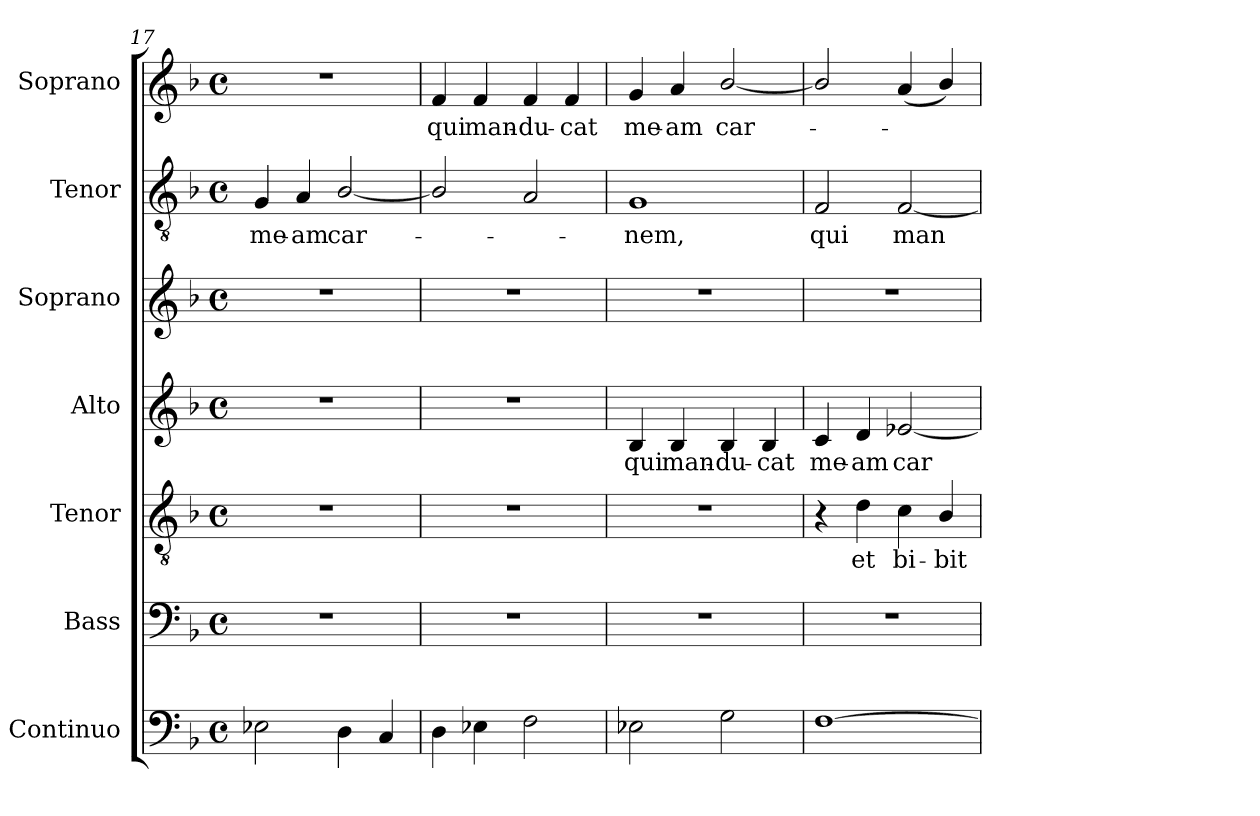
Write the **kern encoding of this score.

**kern	**kern	**kern	**text	**kern	**text	**kern	**kern	**text	**kern	**text
*part7	*part6	*part5	*part5	*part4	*part4	*part3	*part2	*part2	*part1	*part1
*staff7	*staff6	*staff5	*staff5	*staff4	*staff4	*staff3	*staff2	*staff2	*staff1	*staff1
*I"Continuo	*I"Bass	*I"Tenor	*	*I"Alto	*	*I"Soprano	*I"Tenor	*	*I"Soprano	*
*I'Cont.	*I'B.	*I'T.	*	*I'A.	*	*I'S.	*I'T.	*	*I'S.	*
*clefF4	*clefF4	*clefGv2	*	*clefG2	*	*clefG2	*clefGv2	*	*clefG2	*
*	*	*ITrd7c12	*	*	*	*	*ITrd7c12	*	*	*
*k[b-]	*k[b-]	*k[b-]	*	*k[b-]	*	*k[b-]	*k[b-]	*	*k[b-]	*
*F:	*F:	*F:	*	*F:	*	*F:	*F:	*	*F:	*
*M4/4	*M4/4	*M4/4	*	*M4/4	*	*M4/4	*M4/4	*	*M4/4	*
*met(c)	*met(c)	*met(c)	*	*met(c)	*	*met(c)	*met(c)	*	*met(c)	*
=17	=17	=17	=17	=17	=17	=17	=17	=17	=17	=17
!	!	!	!	!	!	!	!	!LO:LY:b:color=#000000	!	!
2E-Xi\	1r	1r	.	1r	.	1r	4GGi/	me-	1r	.
!	!	!	!	!	!	!	!	!LO:LY:b:color=#000000	!	!
.	.	.	.	.	.	.	4AAi/	-am	.	.
!	!	!	!	!	!	!	!	!LO:LY:b:color=#000000	!	!
4Di\	.	.	.	.	.	.	[2BB-i/	car-	.	.
4Ci/	.	.	.	.	.	.	.	.	.	.
=18	=18	=18	=18	=18	=18	=18	=18	=18	=18	=18
!	!	!	!	!	!	!	!	!	!	!LO:LY:b:color=#000000
4Di\	1r	1r	.	1r	.	1r	2BB-i/]	.	4fi/	qui
!	!	!	!	!	!	!	!	!	!	!LO:LY:b:color=#000000
4E-Xi\	.	.	.	.	.	.	.	.	4fi/	man-
!	!	!	!	!	!	!	!	!	!	!LO:LY:b:color=#000000
2Fi\	.	.	.	.	.	.	2AAi/	.	4fi/	-du-
!	!	!	!	!	!	!	!	!	!	!LO:LY:b:color=#000000
.	.	.	.	.	.	.	.	.	4fi/	-cat
=19	=19	=19	=19	=19	=19	=19	=19	=19	=19	=19
!	!	!	!	!	!LO:LY:b:color=#000000	!	!	!	!	!
!	!	!	!	!	!	!	!	!LO:LY:b:color=#000000	!	!
!	!	!	!	!	!	!	!	!	!	!LO:LY:b:color=#000000
2E-Xi\	1r	1r	.	4B-i/	qui	1r	1GGi	-nem,	4gi/	me-
!	!	!	!	!	!LO:LY:b:color=#000000	!	!	!	!	!
!	!	!	!	!	!	!	!	!	!	!LO:LY:b:color=#000000
.	.	.	.	4B-i/	man-	.	.	.	4ai/	-am
!	!	!	!	!	!LO:LY:b:color=#000000	!	!	!	!	!
!	!	!	!	!	!	!	!	!	!	!LO:LY:b:color=#000000
2Gi\	.	.	.	4B-i/	-du-	.	.	.	[2b-i/	car-
!	!	!	!	!	!LO:LY:b:color=#000000	!	!	!	!	!
.	.	.	.	4B-i/	-cat	.	.	.	.	.
=20	=20	=20	=20	=20	=20	=20	=20	=20	=20	=20
!	!	!	!	!	!LO:LY:b:color=#000000	!	!	!	!	!
!	!	!	!	!	!	!	!	!LO:LY:b:color=#000000	!	!
[1Fi	1r	4r	.	4ci/	me-	1r	2FFi/	qui	2b-i/]	.
!	!	!	!LO:LY:b:color=#000000	!	!	!	!	!	!	!
!	!	!	!	!	!LO:LY:b:color=#000000	!	!	!	!	!
.	.	4Di\	et	4di/	-am	.	.	.	.	.
!	!	!	!LO:LY:b:color=#000000	!	!	!	!	!	!	!
!	!	!	!	!	!LO:LY:b:color=#000000	!	!	!	!	!
!	!	!	!	!	!	!	!	!LO:LY:b:color=#000000	!	!
.	.	4Ci\	bi-	[2e-Xi/	car-	.	[2FFi/	man-	(4ai/	.
!	!	!	!LO:LY:b:color=#000000	!	!	!	!	!	!	!
.	.	4BB-i/	-bit	.	.	.	.	.	4b-i/)	.
=	=	=	=	=	=	=	=	=	=	=
*-	*-	*-	*-	*-	*-	*-	*-	*-	*-	*-
